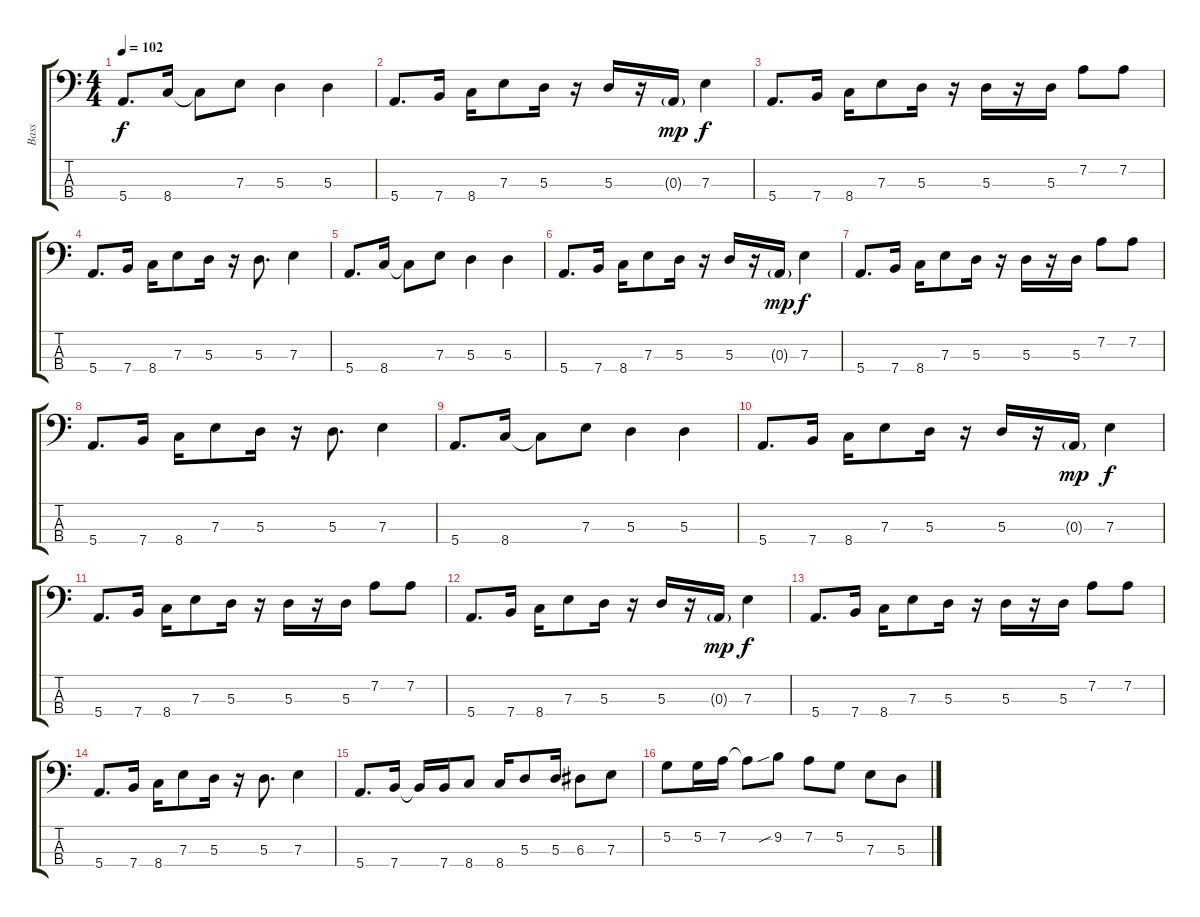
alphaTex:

\track ("Bass" "Bass") {instrument electricbassfinger}
\staff {score tabs}
\tuning (G2 D2 A1 E1) {hide}
\ts (4 4)
\tempo 102
\clef f4
\ks c
5.4.8{d dy f} 8.4.16 8.4{t}.8 7.3.8 5.3.4 5.3.4 |
5.4.8{d} 7.4.16 8.4.16 7.3.8 5.3.16 r.16 5.3.16 r.16 0.3{g}.16{dy mp} 7.3.4{dy f} |
5.4.8{d} 7.4.16 8.4.16 7.3.8 5.3.16 r.16 5.3.16 r.16 5.3.16 7.2.8 7.2.8 |
5.4.8{d} 7.4.16 8.4.16 7.3.8 5.3.16 r.16 5.3.8{d} 7.3.4 |
5.4.8{d} 8.4.16 8.4{t}.8 7.3.8 5.3.4 5.3.4 |
5.4.8{d} 7.4.16 8.4.16 7.3.8 5.3.16 r.16 5.3.16 r.16 0.3{g}.16{dy mp} 7.3.4{dy f} |
5.4.8{d} 7.4.16 8.4.16 7.3.8 5.3.16 r.16 5.3.16 r.16 5.3.16 7.2.8 7.2.8 |
5.4.8{d} 7.4.16 8.4.16 7.3.8 5.3.16 r.16 5.3.8{d} 7.3.4 |
5.4.8{d} 8.4.16 8.4{t}.8 7.3.8 5.3.4 5.3.4 |
5.4.8{d} 7.4.16 8.4.16 7.3.8 5.3.16 r.16 5.3.16 r.16 0.3{g}.16{dy mp} 7.3.4{dy f} |
5.4.8{d} 7.4.16 8.4.16 7.3.8 5.3.16 r.16 5.3.16 r.16 5.3.16 7.2.8 7.2.8 |
5.4.8{d} 7.4.16 8.4.16 7.3.8 5.3.16 r.16 5.3.16 r.16 0.3{g}.16{dy mp} 7.3.4{dy f} |
5.4.8{d} 7.4.16 8.4.16 7.3.8 5.3.16 r.16 5.3.16 r.16 5.3.16 7.2.8 7.2.8 |
5.4.8{d} 7.4.16 8.4.16 7.3.8 5.3.16 r.16 5.3.8{d} 7.3.4 |
5.4.8{d} 7.4.16 7.4{t}.16 7.4.16 8.4.8 8.4.16 5.3.8 5.3.16 6.3.8 7.3.8 |
5.2.8 5.2.16 7.2.16 7.2{t}.8 9.2{sib}.8 7.2.8 5.2.8 7.3.8 5.3.8
